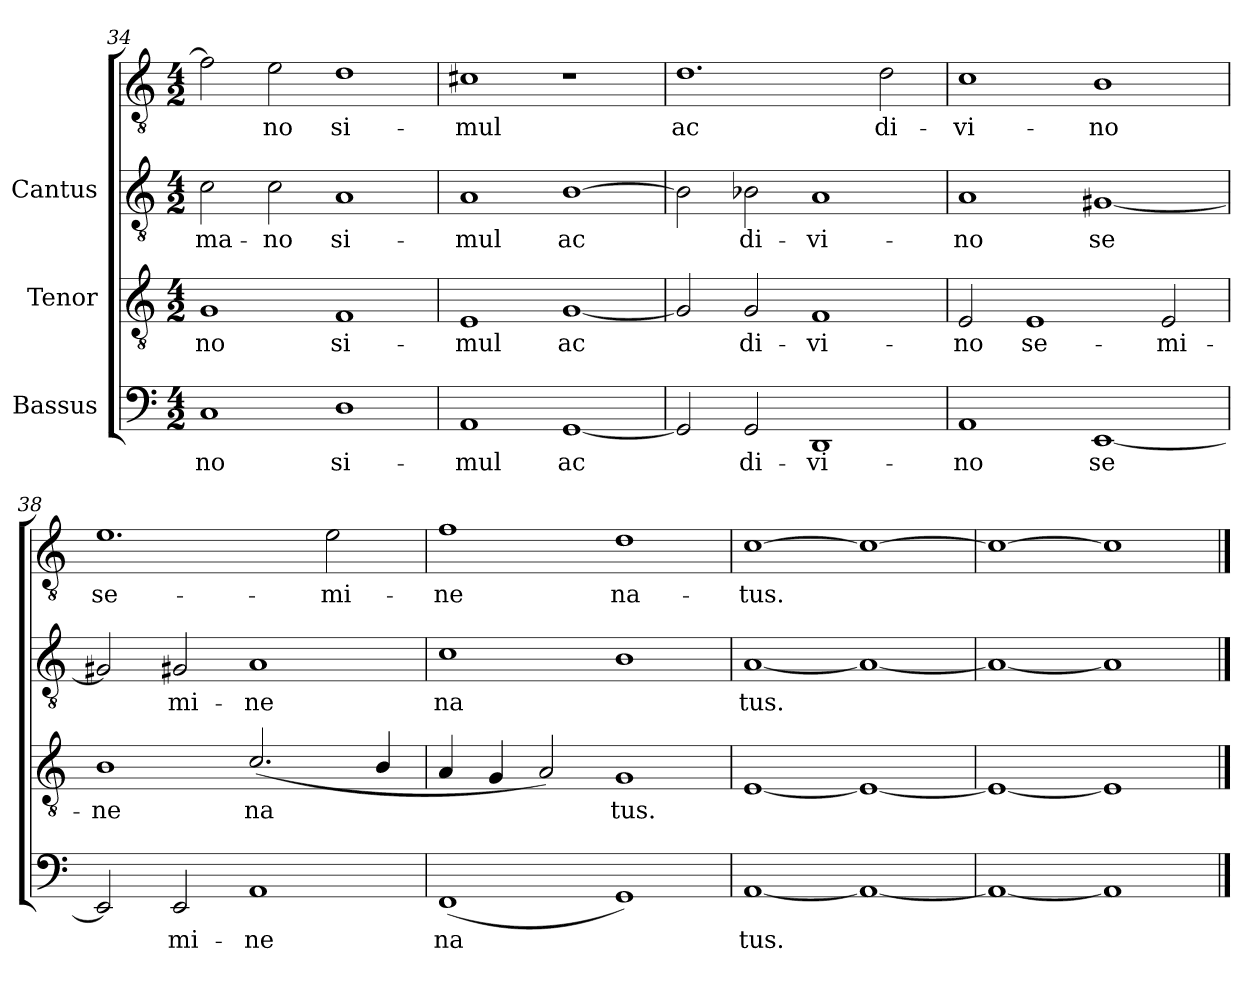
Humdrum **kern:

**kern	**text	**kern	**text	**kern	**text	**kern	**text
*part3	*part3	*part2	*part2	*part1	*part1	*part1	*part1
*staff4	*staff4	*staff3	*staff3	*staff2	*staff2	*staff1	*staff1
*I"Bassus	*	*I"Tenor	*	*I"Cantus	*	*	*
*clefF4	*	*clefGv2	*	*clefGv2	*	*clefGv2	*
*M4/2	*	*M4/2	*	*M4/2	*	*M4/2	*
=34	=34	=34	=34	=34	=34	=34	=34
!	!LO:LY:b:cj	!	!LO:LY:b:cj	!	!LO:LY:b:cj	!	!LO:LY:b:cj
1C	-no	1G	-no	2c\	-ma-	2f\]	-
!	!	!	!	!	!LO:LY:b:cj	!	!LO:LY:b:cj
.	.	.	.	2c\	-no	2e\	no
!	!LO:LY:b:cj	!	!LO:LY:b:cj	!	!LO:LY:b:cj	!	!LO:LY:b:cj
1D	si-	1F	si-	1A	si-	1d	si-
=35	=35	=35	=35	=35	=35	=35	=35
!	!LO:LY:b:cj	!	!LO:LY:b:cj	!	!LO:LY:b:cj	!	!LO:LY:b:cj
1AA	-mul	1E	-mul	1A	mul	1c#X	-mul
!	!LO:LY:b:cj	!	!LO:LY:b:cj	!	!LO:LY:b:cj	!	!
[<1GG	ac	[<1G	ac	[>1B	ac	1r	.
=36	=36	=36	=36	=36	=36	=36	=36
!	!LO:LY:b:cj	!	!LO:LY:b:cj	!	!LO:LY:b:cj	!	!LO:LY:b:cj
2GG/]	.	2G/]	.	2B\]	-	1.d	ac
!	!LO:LY:b:cj	!	!LO:LY:b:cj	!	!LO:LY:b:cj	!	!
2GG/	di-	2G/	di-	2B-X\	di-	.	.
!	!LO:LY:b:cj	!	!LO:LY:b:cj	!	!LO:LY:b:cj	!	!
1DD	-vi-	1F	-vi-	1A	-vi-	.	.
!	!	!	!	!	!	!	!LO:LY:b:cj
.	.	.	.	.	.	2d\	di-
=37	=37	=37	=37	=37	=37	=37	=37
!	!LO:LY:b:cj	!	!LO:LY:b:cj	!	!LO:LY:b:cj	!	!LO:LY:b:cj
1AA	-no	2E/	-no	1A	no	1c	-vi-
!	!	!	!LO:LY:b:cj	!	!	!	!
.	.	1E	se-	.	.	.	.
!	!LO:LY:b:cj	!	!	!	!LO:LY:b:cj	!	!LO:LY:b:cj
[<1EE	se-	.	.	[<1G#X	se-	1B	-no
!	!	!	!LO:LY:b:cj	!	!	!	!
.	.	2E/	-mi-	.	.	.	.
!!LO:LB:g=z
=38	=38	=38	=38	=38	=38	=38	=38
!	!LO:LY:b:cj	!	!LO:LY:b:cj	!	!LO:LY:b:cj	!	!LO:LY:b:cj
2EE/]	-	1B	-ne	2G#X/]	-	1.e	-se-
!	!LO:LY:b:cj	!	!	!	!LO:LY:b:cj	!	!
2EE/	mi-	.	.	2G#X/	mi-	.	.
!	!LO:LY:b:cj	!	!LO:LY:b:cj	!	!LO:LY:b:cj	!	!
1AA	-ne	(<2.c/	na-	1A	-ne	.	.
!	!	!	!	!	!	!	!LO:LY:b:cj
.	.	.	.	.	.	2e\	-mi-
!	!	!	!LO:LY:b:cj	!	!	!	!
.	.	4B/	--	.	.	.	.
=39	=39	=39	=39	=39	=39	=39	=39
!	!LO:LY:b:cj	!	!LO:LY:b:cj	!	!LO:LY:b:cj	!	!LO:LY:b:cj
(<1FF	na-	4A/	-	1c	-na-	1f	ne
!	!	!	!LO:LY:b:cj	!	!	!	!
.	.	4G/	.	.	.	.	.
!	!	!	!LO:LY:b:cj	!	!	!	!
.	.	2A/)	.	.	.	.	.
!	!LO:LY:b:cj	!	!LO:LY:b:cj	!	!LO:LY:b:cj	!	!LO:LY:b:cj
1GG)	--	1G	tus.	1B	--	1d	na-
=40	=40	=40	=40	=40	=40	=40	=40
!	!LO:LY:b:cj	!	!	!	!LO:LY:b:cj	!	!LO:LY:b:cj
[<1AA	-tus.	[<1E	.	[<1A	tus.	[>1c	-tus.
!	!LO:LY:b:cj	!	!	!	!LO:LY:b:cj	!	!LO:LY:b:cj
1AA_<	.	1E_<	.	1A_<	.	1c_>	.
=41	=41	=41	=41	=41	=41	=41	=41
1AA_<	.	1E_<	.	1A_<	.	1c_>	.
1AA]	.	1E]	.	1A]	.	1c]	.
==	==	==	==	==	==	==	==
*-	*-	*-	*-	*-	*-	*-	*-
